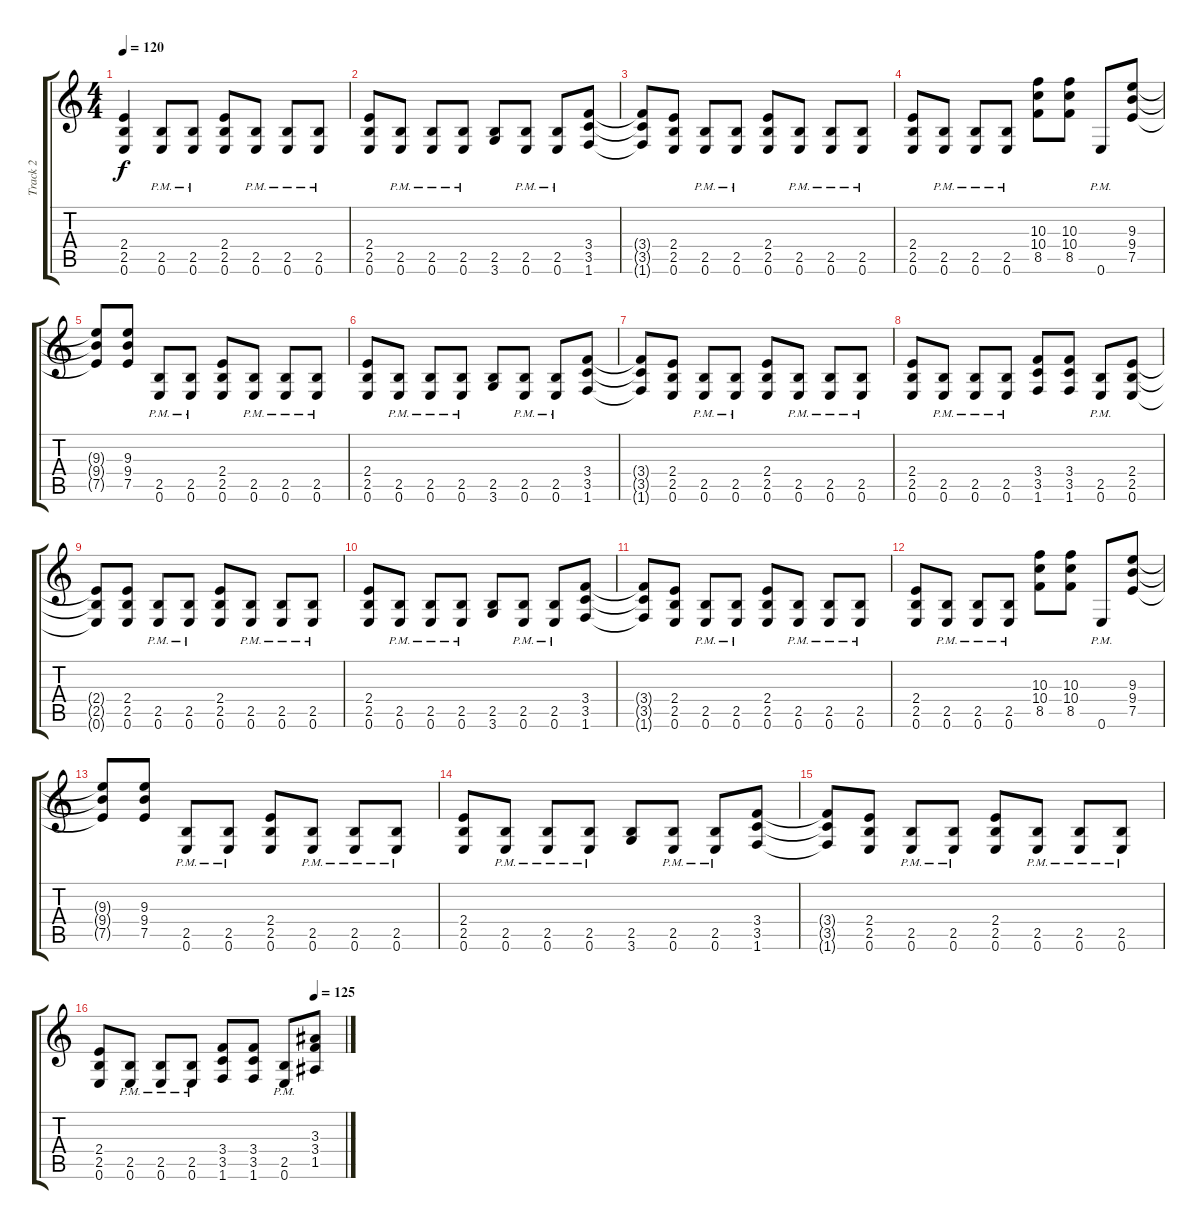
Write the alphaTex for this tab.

\track ("Track 2" "Track 2") {instrument distortionguitar}
\staff {score tabs}
\tuning (E4 B3 G3 D3 A2 E2) {hide}
\ts (4 4)
\tempo 120
\clef g2
\ks c
(2.4 2.5 0.6).4{dy f} (2.5{pm} 0.6{pm}).8 (2.5{pm} 0.6{pm}).8 (2.4 2.5 0.6).8 (2.5{pm} 0.6{pm}).8 (2.5{pm} 0.6{pm}).8 (2.5{pm} 0.6{pm}).8 |
(2.4 2.5 0.6).8 (2.5{pm} 0.6{pm}).8 (2.5{pm} 0.6{pm}).8 (2.5{pm} 0.6{pm}).8 (2.5 3.6).8 (2.5{pm} 0.6{pm}).8 (2.5{pm} 0.6{pm}).8 (3.4 3.5 1.6).8 |
(3.4{t} 3.5{t} 1.6{t}).8 (2.4 2.5 0.6).8 (2.5{pm} 0.6{pm}).8 (2.5{pm} 0.6{pm}).8 (2.4 2.5 0.6).8 (2.5{pm} 0.6{pm}).8 (2.5{pm} 0.6{pm}).8 (2.5{pm} 0.6{pm}).8 |
(2.4 2.5 0.6).8 (2.5{pm} 0.6{pm}).8 (2.5{pm} 0.6{pm}).8 (2.5{pm} 0.6{pm}).8 (10.3 10.4 8.5).8 (10.3 10.4 8.5).8 0.6{pm}.8 (9.3 9.4 7.5).8 |
(9.3{t} 9.4{t} 7.5{t}).8 (9.3 9.4 7.5).8 (2.5{pm} 0.6{pm}).8 (2.5{pm} 0.6{pm}).8 (2.4 2.5 0.6).8 (2.5{pm} 0.6{pm}).8 (2.5{pm} 0.6{pm}).8 (2.5{pm} 0.6{pm}).8 |
(2.4 2.5 0.6).8 (2.5{pm} 0.6{pm}).8 (2.5{pm} 0.6{pm}).8 (2.5{pm} 0.6{pm}).8 (2.5 3.6).8 (2.5{pm} 0.6{pm}).8 (2.5{pm} 0.6{pm}).8 (3.4 3.5 1.6).8 |
(3.4{t} 3.5{t} 1.6{t}).8 (2.4 2.5 0.6).8 (2.5{pm} 0.6{pm}).8 (2.5{pm} 0.6{pm}).8 (2.4 2.5 0.6).8 (2.5{pm} 0.6{pm}).8 (2.5{pm} 0.6{pm}).8 (2.5{pm} 0.6{pm}).8 |
(2.4 2.5 0.6).8 (2.5{pm} 0.6{pm}).8 (2.5{pm} 0.6{pm}).8 (2.5{pm} 0.6{pm}).8 (3.4 3.5 1.6).8 (3.4 3.5 1.6).8 (2.5{pm} 0.6{pm}).8 (2.4 2.5 0.6).8 |
(2.4{t} 2.5{t} 0.6{t}).8 (2.4 2.5 0.6).8 (2.5{pm} 0.6{pm}).8 (2.5{pm} 0.6{pm}).8 (2.4 2.5 0.6).8 (2.5{pm} 0.6{pm}).8 (2.5{pm} 0.6{pm}).8 (2.5{pm} 0.6{pm}).8 |
(2.4 2.5 0.6).8 (2.5{pm} 0.6{pm}).8 (2.5{pm} 0.6{pm}).8 (2.5{pm} 0.6{pm}).8 (2.5 3.6).8 (2.5{pm} 0.6{pm}).8 (2.5{pm} 0.6{pm}).8 (3.4 3.5 1.6).8 |
(3.4{t} 3.5{t} 1.6{t}).8 (2.4 2.5 0.6).8 (2.5{pm} 0.6{pm}).8 (2.5{pm} 0.6{pm}).8 (2.4 2.5 0.6).8 (2.5{pm} 0.6{pm}).8 (2.5{pm} 0.6{pm}).8 (2.5{pm} 0.6{pm}).8 |
(2.4 2.5 0.6).8 (2.5{pm} 0.6{pm}).8 (2.5{pm} 0.6{pm}).8 (2.5{pm} 0.6{pm}).8 (10.3 10.4 8.5).8 (10.3 10.4 8.5).8 0.6{pm}.8 (9.3 9.4 7.5).8 |
(9.3{t} 9.4{t} 7.5{t}).8 (9.3 9.4 7.5).8 (2.5{pm} 0.6{pm}).8 (2.5{pm} 0.6{pm}).8 (2.4 2.5 0.6).8 (2.5{pm} 0.6{pm}).8 (2.5{pm} 0.6{pm}).8 (2.5{pm} 0.6{pm}).8 |
(2.4 2.5 0.6).8 (2.5{pm} 0.6{pm}).8 (2.5{pm} 0.6{pm}).8 (2.5{pm} 0.6{pm}).8 (2.5 3.6).8 (2.5{pm} 0.6{pm}).8 (2.5{pm} 0.6{pm}).8 (3.4 3.5 1.6).8 |
(3.4{t} 3.5{t} 1.6{t}).8 (2.4 2.5 0.6).8 (2.5{pm} 0.6{pm}).8 (2.5{pm} 0.6{pm}).8 (2.4 2.5 0.6).8 (2.5{pm} 0.6{pm}).8 (2.5{pm} 0.6{pm}).8 (2.5{pm} 0.6{pm}).8 |
\tempo (125 0.875)
(2.4 2.5 0.6).8 (2.5{pm} 0.6{pm}).8 (2.5{pm} 0.6{pm}).8 (2.5{pm} 0.6{pm}).8 (3.4 3.5 1.6).8 (3.4 3.5 1.6).8 (2.5{pm} 0.6{pm}).8 (3.3 3.4 1.5).8
